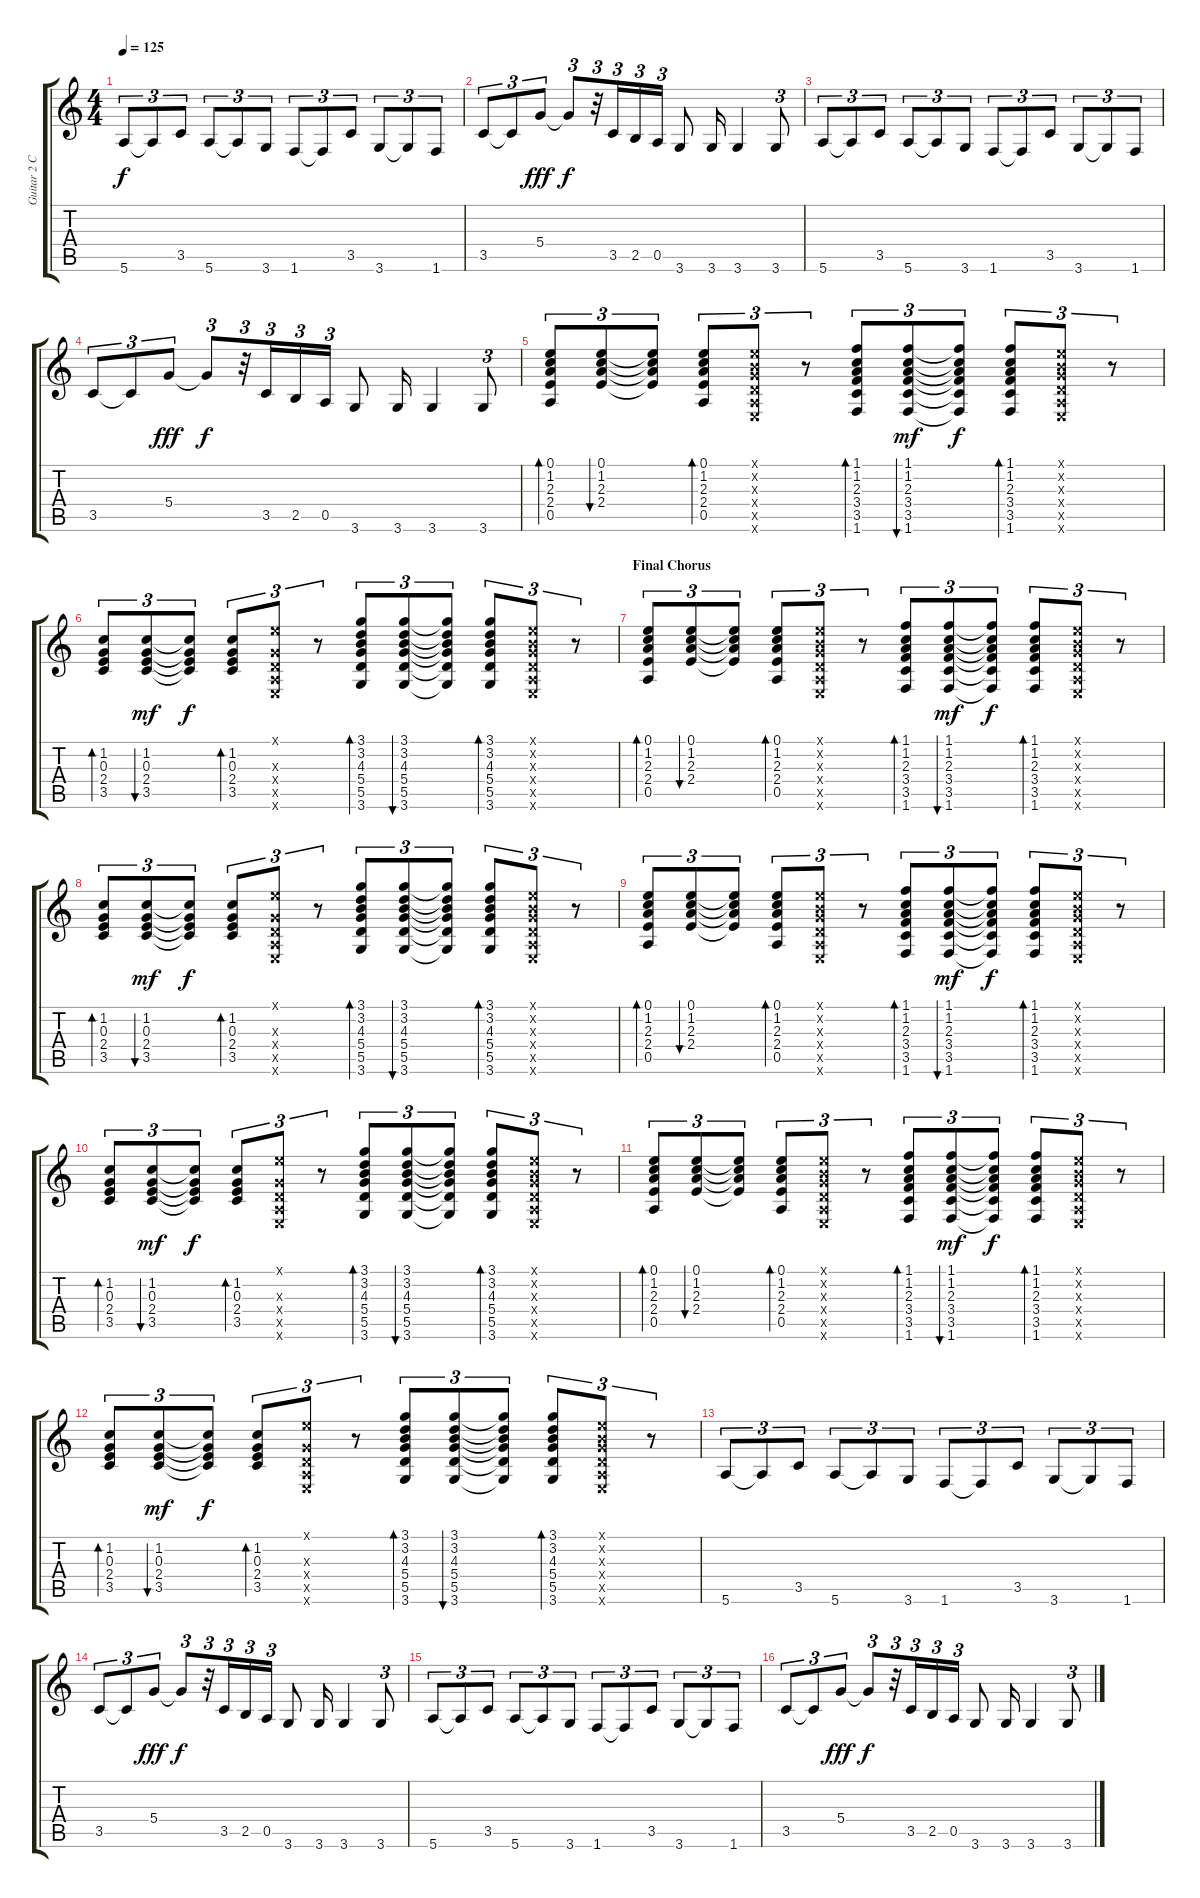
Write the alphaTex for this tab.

\track ("Guitar 2 Clean + Small reverb" "Guitar 2 C") {instrument electricguitarclean}
\staff {score tabs}
\tuning (E4 B3 G3 D3 A2 E2) {hide}
\ts (4 4)
\tempo 125
\clef g2
\ks c
5.6.8{tu (3 2) dy f} 5.6{t}.8{tu (3 2)} 3.5.8{tu (3 2)} 5.6.8{tu (3 2)} 5.6{t}.8{tu (3 2)} 3.6.8{tu (3 2)} 1.6.8{tu (3 2)} 1.6{t}.8{tu (3 2)} 3.5.8{tu (3 2)} 3.6.8{tu (3 2)} 3.6{t}.8{tu (3 2)} 1.6.8{tu (3 2)} |
3.5.8{tu (3 2)} 3.5{t}.8{tu (3 2)} 5.4.8{tu (3 2) dy fff} 5.4{t}.8{tu (3 2) dy f} r.32{tu (3 2)} 3.5.16{tu (3 2)} 2.5.16{tu (3 2)} 0.5.16{tu (3 2)} 3.6.8 3.6.16 3.6.4 3.6.8{tu (3 2)} |
5.6.8{tu (3 2)} 5.6{t}.8{tu (3 2)} 3.5.8{tu (3 2)} 5.6.8{tu (3 2)} 5.6{t}.8{tu (3 2)} 3.6.8{tu (3 2)} 1.6.8{tu (3 2)} 1.6{t}.8{tu (3 2)} 3.5.8{tu (3 2)} 3.6.8{tu (3 2)} 3.6{t}.8{tu (3 2)} 1.6.8{tu (3 2)} |
3.5.8{tu (3 2)} 3.5{t}.8{tu (3 2)} 5.4.8{tu (3 2) dy fff} 5.4{t}.8{tu (3 2) dy f} r.32{tu (3 2)} 3.5.16{tu (3 2)} 2.5.16{tu (3 2)} 0.5.16{tu (3 2)} 3.6.8 3.6.16 3.6.4 3.6.8{tu (3 2)} |
(0.1 1.2 2.3 2.4 0.5).8{tu (3 2) bd 30} (0.1 1.2 2.3 2.4).8{tu (3 2) bu 30} (0.1{t} 1.2{t} 2.3{t} 2.4{t}).8{tu (3 2)} (0.1 1.2 2.3 2.4 0.5).8{tu (3 2) bd 30} (0.1{x} 0.2{x} 0.3{x} 0.4{x} 0.5{x} 0.6{x}).8{tu (3 2)} r.8{tu (3 2)} (1.1 1.2 2.3 3.4 3.5 1.6).8{tu (3 2) bd 30} (1.1 1.2 2.3 3.4 3.5 1.6).8{tu (3 2) bu 30 dy mf} (1.1{t} 1.2{t} 2.3{t} 3.4{t} 3.5{t} 1.6{t}).8{tu (3 2) dy f} (1.1 1.2 2.3 3.4 3.5 1.6).8{tu (3 2) bd 30} (0.1{x} 0.2{x} 0.3{x} 0.4{x} 0.5{x} 0.6{x}).8{tu (3 2)} r.8{tu (3 2)} |
(1.2 0.3 2.4 3.5).8{tu (3 2) bd 30} (1.2 0.3 2.4 3.5).8{tu (3 2) bu 30 dy mf} (1.2{t} 0.3{t} 2.4{t} 3.5{t}).8{tu (3 2) dy f} (1.2 0.3 2.4 3.5).8{tu (3 2) bd 30} (0.1{x} 0.3{x} 0.4{x} 0.5{x} 0.6{x}).8{tu (3 2)} r.8{tu (3 2)} (3.1 3.2 4.3 5.4 5.5 3.6).8{tu (3 2) bd 30} (3.1 3.2 4.3 5.4 5.5 3.6).8{tu (3 2) bu 30} (3.1{t} 3.2{t} 4.3{t} 5.4{t} 5.5{t} 3.6{t}).8{tu (3 2)} (3.1 3.2 4.3 5.4 5.5 3.6).8{tu (3 2) bd 30} (0.1{x} 0.2{x} 0.3{x} 0.4{x} 0.5{x} 0.6{x}).8{tu (3 2)} r.8{tu (3 2)} |
\section ("" "Final Chorus")
(0.1 1.2 2.3 2.4 0.5).8{tu (3 2) bd 30} (0.1 1.2 2.3 2.4).8{tu (3 2) bu 30} (0.1{t} 1.2{t} 2.3{t} 2.4{t}).8{tu (3 2)} (0.1 1.2 2.3 2.4 0.5).8{tu (3 2) bd 30} (0.1{x} 0.2{x} 0.3{x} 0.4{x} 0.5{x} 0.6{x}).8{tu (3 2)} r.8{tu (3 2)} (1.1 1.2 2.3 3.4 3.5 1.6).8{tu (3 2) bd 30} (1.1 1.2 2.3 3.4 3.5 1.6).8{tu (3 2) bu 30 dy mf} (1.1{t} 1.2{t} 2.3{t} 3.4{t} 3.5{t} 1.6{t}).8{tu (3 2) dy f} (1.1 1.2 2.3 3.4 3.5 1.6).8{tu (3 2) bd 30} (0.1{x} 0.2{x} 0.3{x} 0.4{x} 0.5{x} 0.6{x}).8{tu (3 2)} r.8{tu (3 2)} |
(1.2 0.3 2.4 3.5).8{tu (3 2) bd 30} (1.2 0.3 2.4 3.5).8{tu (3 2) bu 30 dy mf} (1.2{t} 0.3{t} 2.4{t} 3.5{t}).8{tu (3 2) dy f} (1.2 0.3 2.4 3.5).8{tu (3 2) bd 30} (0.1{x} 0.3{x} 0.4{x} 0.5{x} 0.6{x}).8{tu (3 2)} r.8{tu (3 2)} (3.1 3.2 4.3 5.4 5.5 3.6).8{tu (3 2) bd 30} (3.1 3.2 4.3 5.4 5.5 3.6).8{tu (3 2) bu 30} (3.1{t} 3.2{t} 4.3{t} 5.4{t} 5.5{t} 3.6{t}).8{tu (3 2)} (3.1 3.2 4.3 5.4 5.5 3.6).8{tu (3 2) bd 30} (0.1{x} 0.2{x} 0.3{x} 0.4{x} 0.5{x} 0.6{x}).8{tu (3 2)} r.8{tu (3 2)} |
(0.1 1.2 2.3 2.4 0.5).8{tu (3 2) bd 30} (0.1 1.2 2.3 2.4).8{tu (3 2) bu 30} (0.1{t} 1.2{t} 2.3{t} 2.4{t}).8{tu (3 2)} (0.1 1.2 2.3 2.4 0.5).8{tu (3 2) bd 30} (0.1{x} 0.2{x} 0.3{x} 0.4{x} 0.5{x} 0.6{x}).8{tu (3 2)} r.8{tu (3 2)} (1.1 1.2 2.3 3.4 3.5 1.6).8{tu (3 2) bd 30} (1.1 1.2 2.3 3.4 3.5 1.6).8{tu (3 2) bu 30 dy mf} (1.1{t} 1.2{t} 2.3{t} 3.4{t} 3.5{t} 1.6{t}).8{tu (3 2) dy f} (1.1 1.2 2.3 3.4 3.5 1.6).8{tu (3 2) bd 30} (0.1{x} 0.2{x} 0.3{x} 0.4{x} 0.5{x} 0.6{x}).8{tu (3 2)} r.8{tu (3 2)} |
(1.2 0.3 2.4 3.5).8{tu (3 2) bd 30} (1.2 0.3 2.4 3.5).8{tu (3 2) bu 30 dy mf} (1.2{t} 0.3{t} 2.4{t} 3.5{t}).8{tu (3 2) dy f} (1.2 0.3 2.4 3.5).8{tu (3 2) bd 30} (0.1{x} 0.3{x} 0.4{x} 0.5{x} 0.6{x}).8{tu (3 2)} r.8{tu (3 2)} (3.1 3.2 4.3 5.4 5.5 3.6).8{tu (3 2) bd 30} (3.1 3.2 4.3 5.4 5.5 3.6).8{tu (3 2) bu 30} (3.1{t} 3.2{t} 4.3{t} 5.4{t} 5.5{t} 3.6{t}).8{tu (3 2)} (3.1 3.2 4.3 5.4 5.5 3.6).8{tu (3 2) bd 30} (0.1{x} 0.2{x} 0.3{x} 0.4{x} 0.5{x} 0.6{x}).8{tu (3 2)} r.8{tu (3 2)} |
(0.1 1.2 2.3 2.4 0.5).8{tu (3 2) bd 30} (0.1 1.2 2.3 2.4).8{tu (3 2) bu 30} (0.1{t} 1.2{t} 2.3{t} 2.4{t}).8{tu (3 2)} (0.1 1.2 2.3 2.4 0.5).8{tu (3 2) bd 30} (0.1{x} 0.2{x} 0.3{x} 0.4{x} 0.5{x} 0.6{x}).8{tu (3 2)} r.8{tu (3 2)} (1.1 1.2 2.3 3.4 3.5 1.6).8{tu (3 2) bd 30} (1.1 1.2 2.3 3.4 3.5 1.6).8{tu (3 2) bu 30 dy mf} (1.1{t} 1.2{t} 2.3{t} 3.4{t} 3.5{t} 1.6{t}).8{tu (3 2) dy f} (1.1 1.2 2.3 3.4 3.5 1.6).8{tu (3 2) bd 30} (0.1{x} 0.2{x} 0.3{x} 0.4{x} 0.5{x} 0.6{x}).8{tu (3 2)} r.8{tu (3 2)} |
(1.2 0.3 2.4 3.5).8{tu (3 2) bd 30} (1.2 0.3 2.4 3.5).8{tu (3 2) bu 30 dy mf} (1.2{t} 0.3{t} 2.4{t} 3.5{t}).8{tu (3 2) dy f} (1.2 0.3 2.4 3.5).8{tu (3 2) bd 30} (0.1{x} 0.3{x} 0.4{x} 0.5{x} 0.6{x}).8{tu (3 2)} r.8{tu (3 2)} (3.1 3.2 4.3 5.4 5.5 3.6).8{tu (3 2) bd 30} (3.1 3.2 4.3 5.4 5.5 3.6).8{tu (3 2) bu 30} (3.1{t} 3.2{t} 4.3{t} 5.4{t} 5.5{t} 3.6{t}).8{tu (3 2)} (3.1 3.2 4.3 5.4 5.5 3.6).8{tu (3 2) bd 30} (0.1{x} 0.2{x} 0.3{x} 0.4{x} 0.5{x} 0.6{x}).8{tu (3 2)} r.8{tu (3 2)} |
5.6.8{tu (3 2)} 5.6{t}.8{tu (3 2)} 3.5.8{tu (3 2)} 5.6.8{tu (3 2)} 5.6{t}.8{tu (3 2)} 3.6.8{tu (3 2)} 1.6.8{tu (3 2)} 1.6{t}.8{tu (3 2)} 3.5.8{tu (3 2)} 3.6.8{tu (3 2)} 3.6{t}.8{tu (3 2)} 1.6.8{tu (3 2)} |
3.5.8{tu (3 2)} 3.5{t}.8{tu (3 2)} 5.4.8{tu (3 2) dy fff} 5.4{t}.8{tu (3 2) dy f} r.32{tu (3 2)} 3.5.16{tu (3 2)} 2.5.16{tu (3 2)} 0.5.16{tu (3 2)} 3.6.8 3.6.16 3.6.4 3.6.8{tu (3 2)} |
5.6.8{tu (3 2)} 5.6{t}.8{tu (3 2)} 3.5.8{tu (3 2)} 5.6.8{tu (3 2)} 5.6{t}.8{tu (3 2)} 3.6.8{tu (3 2)} 1.6.8{tu (3 2)} 1.6{t}.8{tu (3 2)} 3.5.8{tu (3 2)} 3.6.8{tu (3 2)} 3.6{t}.8{tu (3 2)} 1.6.8{tu (3 2)} |
3.5.8{tu (3 2)} 3.5{t}.8{tu (3 2)} 5.4.8{tu (3 2) dy fff} 5.4{t}.8{tu (3 2) dy f} r.32{tu (3 2)} 3.5.16{tu (3 2)} 2.5.16{tu (3 2)} 0.5.16{tu (3 2)} 3.6.8 3.6.16 3.6.4 3.6.8{tu (3 2)}
